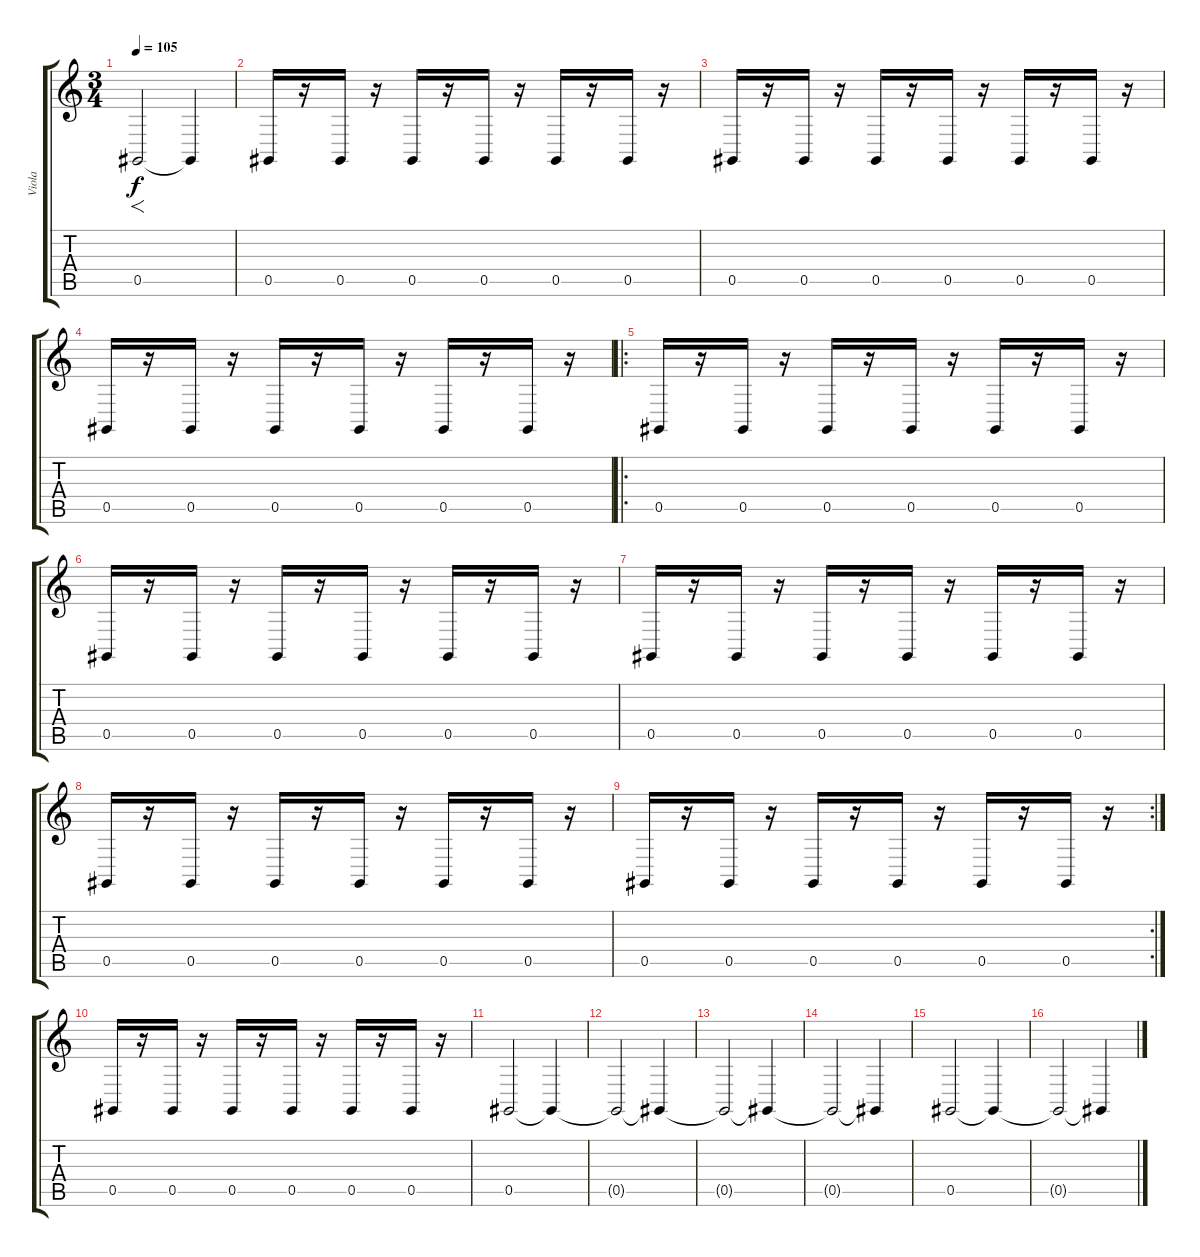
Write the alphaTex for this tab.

\track ("Viola" "Viola") {instrument viola}
\staff {score tabs}
\tuning (Eb4 Bb3 Gb3 Db3 Ab2 Eb2) {hide}
\ts (3 4)
\tempo 105
\clef g2
\ks c
0.5.2{f dy f instrument viola} 0.5{t}.4 |
0.5.16 r.16 0.5.16 r.16 0.5.16 r.16 0.5.16 r.16 0.5.16 r.16 0.5.16 r.16 |
0.5.16 r.16 0.5.16 r.16 0.5.16 r.16 0.5.16 r.16 0.5.16 r.16 0.5.16 r.16 |
0.5.16 r.16 0.5.16 r.16 0.5.16 r.16 0.5.16 r.16 0.5.16 r.16 0.5.16 r.16 |
\ro
0.5.16 r.16 0.5.16 r.16 0.5.16 r.16 0.5.16 r.16 0.5.16 r.16 0.5.16 r.16 |
0.5.16 r.16 0.5.16 r.16 0.5.16 r.16 0.5.16 r.16 0.5.16 r.16 0.5.16 r.16 |
0.5.16 r.16 0.5.16 r.16 0.5.16 r.16 0.5.16 r.16 0.5.16 r.16 0.5.16 r.16 |
0.5.16 r.16 0.5.16 r.16 0.5.16 r.16 0.5.16 r.16 0.5.16 r.16 0.5.16 r.16 |
\rc 2
0.5.16 r.16 0.5.16 r.16 0.5.16 r.16 0.5.16 r.16 0.5.16 r.16 0.5.16 r.16 |
0.5.16 r.16 0.5.16 r.16 0.5.16 r.16 0.5.16 r.16 0.5.16 r.16 0.5.16 r.16 |
0.5.2 0.5{t}.4 |
0.5{t}.2 0.5{t}.4 |
0.5{t}.2 0.5{t}.4 |
0.5{t}.2 0.5{t}.4 |
0.5.2 0.5{t}.4 |
0.5{t}.2 0.5{t}.4
